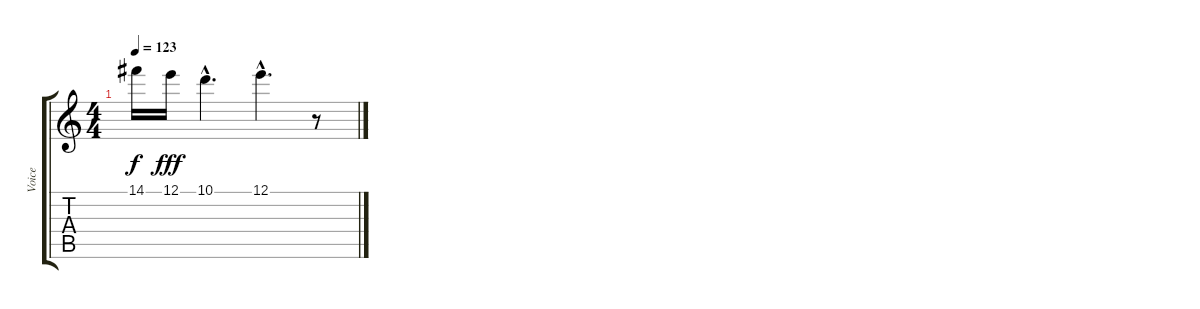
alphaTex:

\track ("Voice" "Voice") {instrument acousticguitarnylon}
\staff {score tabs}
\tuning (E4 B3 G3 D3 A2 E2) {hide}
\ts (4 4)
\tempo 123
\clef g2
\ks c
14.1{t}.16{dy f} 12.1.16{dy fff} 10.1{hac}.4{d} 12.1{hac}.4{d} r.8
